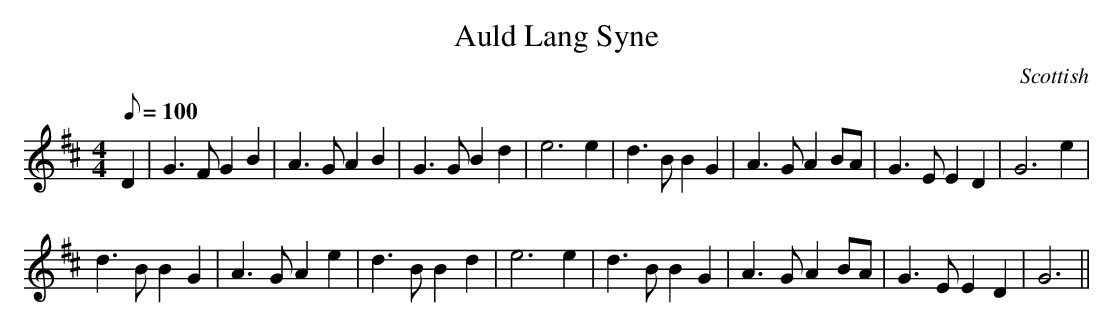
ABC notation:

X:1
T:Auld Lang Syne
O:Scottish
M:4/4
L:1/8
Q:100
K:D
D2|G3FG2B2|A3GA2B2|G3GB2d2|e6e2|d3BB2G2|A3GA2BA|G3EE2D2|G6e2|
d3BB2G2|A3GA2e2|d3BB2d2|e6e2|d3BB2G2|A3GA2BA|G3EE2D2|G6||
